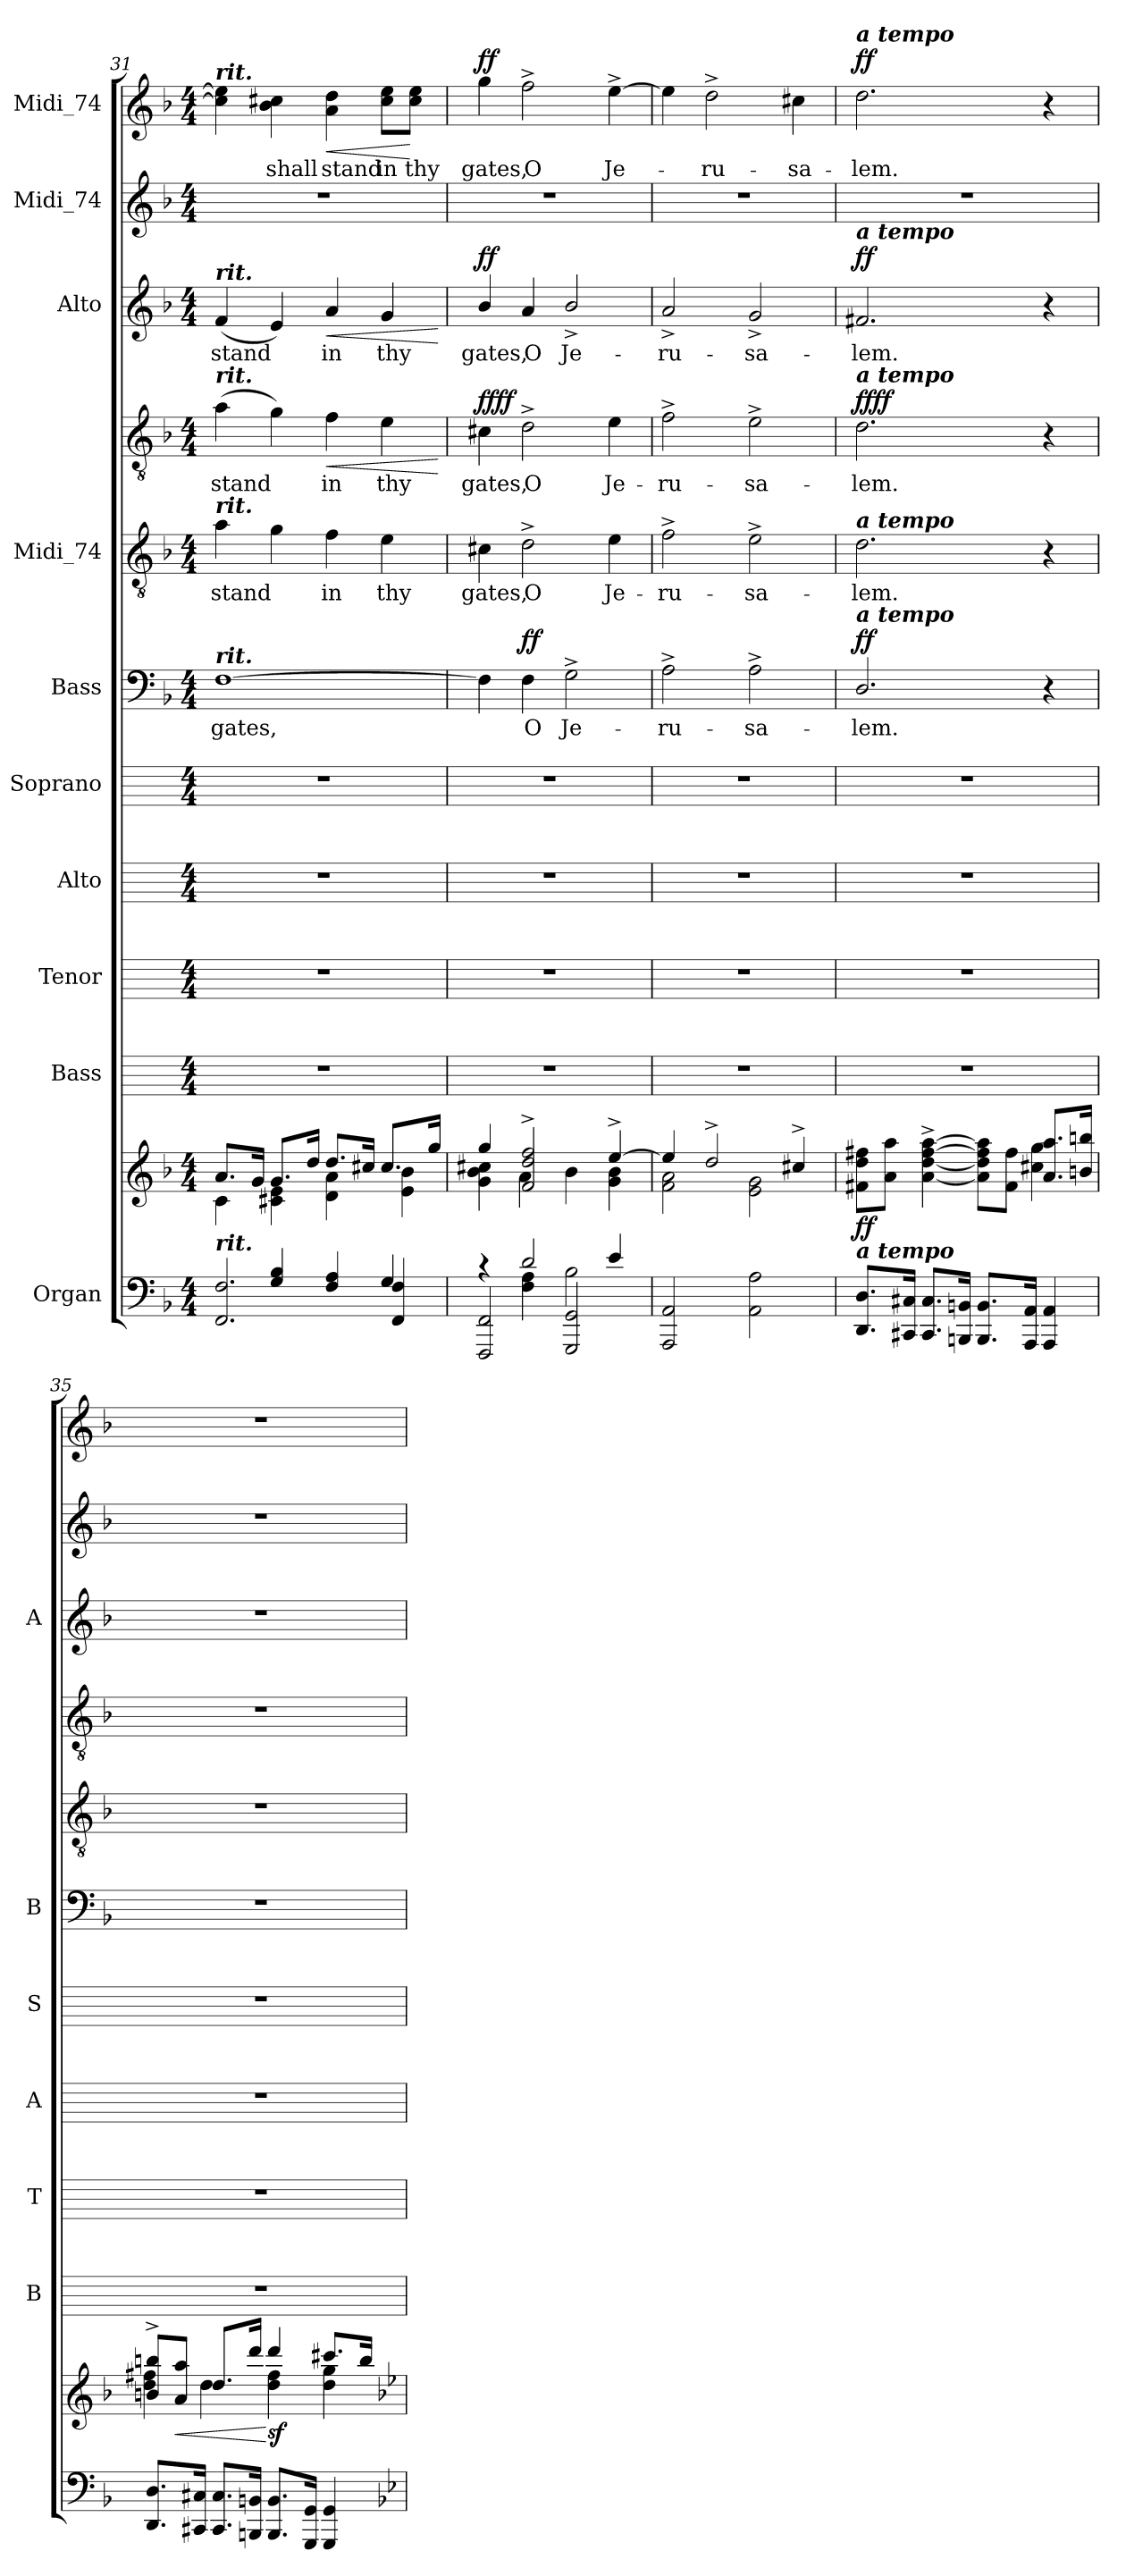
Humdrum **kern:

**kern	**kern	**dynam	**kern	**kern	**kern	**kern	**kern	**text	**dynam	**kern	**text	**kern	**text	**dynam	**kern	**text	**dynam	**kern	**kern	**text	**dynam
*part10	*part10	*part10	*part9	*part8	*part7	*part6	*part5	*part5	*part5	*part4	*part4	*part4	*part4	*part4	*part3	*part3	*part3	*part2	*part1	*part1	*part1
*staff12	*staff11	*staff11/12	*staff10	*staff9	*staff8	*staff7	*staff6	*staff6	*staff6	*staff5	*staff5	*staff4	*staff4	*staff4/5	*staff3	*staff3	*staff3	*staff2	*staff1	*staff1	*staff1
*I"Organ	*	*	*I"Bass	*I"Tenor	*I"Alto	*I"Soprano	*I"Bass	*	*	*I"Midi_74	*	*	*	*	*I"Alto	*	*	*I"Midi_74	*I"Midi_74	*	*
*	*	*	*I'B	*I'T	*I'A	*I'S	*I'B	*	*	*	*	*	*	*	*I'A	*	*	*	*	*	*
!!LO:LB:g=z
*clefF4	*clefG2	*	*	*	*	*	*clefF4	*	*	*clefGv2	*	*clefGv2	*	*	*clefG2	*	*	*clefG2	*clefG2	*	*
*k[b-]	*k[b-]	*	*	*	*	*	*k[b-]	*	*	*k[b-]	*	*k[b-]	*	*	*k[b-]	*	*	*k[b-]	*k[b-]	*	*
*F:	*F:	*	*	*	*	*	*F:	*	*	*F:	*	*F:	*	*	*F:	*	*	*F:	*F:	*	*
*M4/4	*M4/4	*	*M4/4	*M4/4	*M4/4	*M4/4	*M4/4	*	*	*M4/4	*	*M4/4	*	*	*M4/4	*	*	*M4/4	*M4/4	*	*
=31	=31	=31	=31	=31	=31	=31	=31	=31	=31	=31	=31	=31	=31	=31	=31	=31	=31	=31	=31	=31	=31
*^	*^	*	*	*	*	*	*	*	*	*	*	*	*	*	*	*	*	*	*	*	*
*	*^	*	*	*	*	*	*	*	*	*	*	*	*	*	*	*	*	*	*	*	*	*	*
!	!	!	!	!	!	!	!	!	!	!	!	!	!	!	!	!	!	!	!	!	!	!LO:TX:a:Bi:t=rit.	!	!
!	!	!	!	!	!	!	!	!	!	!	!	!	!	!	!	!	!	!LO:TX:a:Bi:t=rit.	!	!	!	!	!	!
!	!	!	!	!	!	!	!	!	!	!	!	!	!	!	!LO:TX:a:Bi:t=rit.	!	!	!	!	!	!	!	!	!
!	!	!	!	!	!	!	!	!	!	!	!	!	!LO:TX:a:Bi:t=rit.	!	!	!	!	!	!	!	!	!	!	!
!	!	!	!	!	!	!	!	!	!	!LO:TX:a:Bi:t=rit.	!	!	!	!	!	!	!	!	!	!	!	!	!	!
!LO:TX:a:Bi:t=rit.	!	!	!	!	!	!	!	!	!	!	!	!	!	!	!	!	!	!	!	!	!	!	!	!
!	!	!	!	!	!	!	!	!	!	!	!LO:LY:b	!	!	!LO:LY:b	!	!LO:LY:b	!	!	!LO:LY:b	!	!	!	!	!
4ryy	1ryy	2.FF 2.F	8.a/L	4c\	.	1r	1r	1r	1r	[1F	gates,	.	4a	stand	(>4a	stand	.	(<4f	stand	.	1r	4cc] 4ee]	.	.
.	.	.	16g/J	.	.	.	.	.	.	.	.	.	.	.	.	.	.	.	.	.	.	.	.	.
!	!	!	!	!	!	!	!	!	!	!	!	!	!	!	!	!	!	!	!	!	!	!	!LO:LY:b	!
4G/ 4B-/	.	.	8.g/L	4c#X\ 4e\	.	.	.	.	.	.	.	.	4g	.	4g)	.	.	4e)	.	.	.	4b- 4cc#X	shall	.
.	.	.	16dd/J	.	.	.	.	.	.	.	.	.	.	.	.	.	.	.	.	.	.	.	.	.
!	!	!	!	!	!	!	!	!	!	!	!	!	!	!LO:LY:b	!	!LO:LY:b	!LO:HP:b	!	!LO:LY:b	!LO:HP:b	!	!	!LO:LY:b	!LO:HP:b
4F/ 4A/	.	.	8.dd/L	4d\ 4a\	.	.	.	.	.	.	.	.	4f	in	4f	in	<	4a	in	<	.	4a 4dd	stand	<
.	.	.	16cc#X/J	.	.	.	.	.	.	.	.	.	.	.	.	.	.	.	.	.	.	.	.	.
!	!	!	!	!	!	!	!	!	!	!	!	!	!	!LO:LY:b	!	!LO:LY:b	!	!	!LO:LY:b	!	!	!	!LO:LY:b	!
4G/	.	4FF 4F	8.cc#/L	4e\ 4b-\	.	.	.	.	.	.	.	.	4e	thy	4e	thy	.	4g	thy	.	.	8cc#\ 8ee\L	in	.
!	!	!	!	!	!	!	!	!	!	!	!	!	!	!	!	!	!	!	!	!	!	!	!LO:LY:b	!
.	.	.	.	.	.	.	.	.	.	.	.	.	.	.	.	.	.	.	.	.	.	8cc#\ 8ee\J	thy	[
.	.	.	16gg/J	.	.	.	.	.	.	.	.	.	.	.	.	.	.	.	.	.	.	.	.	.
*v	*v	*v	*	*	*	*	*	*	*	*	*	*	*	*	*	*	*	*	*	*	*	*	*	*
*	*v	*v	*	*	*	*	*	*	*	*	*	*	*	*	*	*	*	*	*	*	*	*
.	.	.	.	.	.	.	.	.	.	.	.	.	.	[	.	.	[	.	.	.	.
=32	=32	=32	=32	=32	=32	=32	=32	=32	=32	=32	=32	=32	=32	=32	=32	=32	=32	=32	=32	=32	=32
*^	*^	*	*	*	*	*	*	*	*	*	*	*	*	*	*	*	*	*	*	*	*
*	*^	*	*	*	*	*	*	*	*	*	*	*	*	*	*	*	*	*	*	*	*	*	*
!	!	!	!	!	!	!	!	!	!	!	!	!	!	!LO:LY:b	!	!LO:LY:b	!LO:DY:b=2	!	!LO:LY:b	!	!	!	!LO:LY:b	!
!	!	!	!	!	!	!	!	!	!	!	!	!	!	!	!	!	!LO:DY:n=1:b	!	!	!LO:DY:b	!	!	!	!LO:DY:b
4r	4ryy	2FFF 2FF	4gg/	4g\ 4b-\ 4cc#X\	.	1r	1r	1r	1r	4F]	.	.	4c#X	gates,	4c#X	gates,	ff ff	4b-/	gates,	ff	1r	4gg	gates,	ff
!	!	!	!	!	!	!	!	!	!	!	!LO:LY:b	!LO:DY:b	!	!LO:LY:b	!	!LO:LY:b	!	!	!LO:LY:b	!	!	!	!LO:LY:b	!
2d/	4F\ 4A\	.	2f/^ 2dd/^ 2ff/^	4a\	.	.	.	.	.	4F	O	ff	2d^	O	2d^	O	.	4a	O	.	.	2ff^	O	.
!	!	!	!	!	!	!	!	!	!	!	!LO:LY:b	!	!	!	!	!	!	!	!LO:LY:b	!	!	!	!	!
.	2B-\	2GGG 2GG	.	4b-\	.	.	.	.	.	2G^	Je-	.	.	.	.	.	.	2b-^/	Je-	.	.	.	.	.
!	!	!	!	!	!	!	!	!	!	!	!	!	!	!LO:LY:b	!	!LO:LY:b	!	!	!	!	!	!	!LO:LY:b	!
4e/	.	.	[4ee^/	4g\ 4b-\	.	.	.	.	.	.	.	.	4e	Je-	4e	Je-	.	.	.	.	.	[4ee^	Je-	.
=33	=33	=33	=33	=33	=33	=33	=33	=33	=33	=33	=33	=33	=33	=33	=33	=33	=33	=33	=33	=33	=33	=33	=33	=33
!	!	!	!	!	!	!	!	!	!	!	!LO:LY:b	!	!	!LO:LY:b	!	!LO:LY:b	!	!	!LO:LY:b	!	!	!	!	!
2AAA/ 2AA/	1ryy	1ryy	4ee/]	2f\ 2a\	.	1r	1r	1r	1r	2A^	-ru-	.	2f^	-ru-	2f^	-ru-	.	2a^	-ru-	.	1r	4ee]	.	.
!	!	!	!	!	!	!	!	!	!	!	!	!	!	!	!	!	!	!	!	!	!	!	!LO:LY:b	!
.	.	.	2dd^/	.	.	.	.	.	.	.	.	.	.	.	.	.	.	.	.	.	.	2dd^	ru-	.
!	!	!	!	!	!	!	!	!	!	!	!LO:LY:b	!	!	!LO:LY:b	!	!LO:LY:b	!	!	!LO:LY:b	!	!	!	!	!
2AA\ 2A\	.	.	.	2e\ 2g\	.	.	.	.	.	2A^	-sa-	.	2e^	-sa-	2e^	-sa-	.	2g^	-sa-	.	.	.	.	.
!	!	!	!	!	!	!	!	!	!	!	!	!	!	!	!	!	!	!	!	!	!	!	!LO:LY:b	!
.	.	.	4cc#X^/	.	.	.	.	.	.	.	.	.	.	.	.	.	.	.	.	.	.	4cc#X	-sa-	.
=34	=34	=34	=34	=34	=34	=34	=34	=34	=34	=34	=34	=34	=34	=34	=34	=34	=34	=34	=34	=34	=34	=34	=34	=34
!	!	!	!	!	!	!	!	!	!	!	!	!	!	!	!	!	!	!	!	!	!	!LO:TX:a:Bi:t=a tempo	!	!
!	!	!	!	!	!	!	!	!	!	!	!	!	!	!	!	!	!	!LO:TX:a:Bi:t=a tempo	!	!	!	!	!	!
!	!	!	!	!	!	!	!	!	!	!	!	!	!	!	!LO:TX:a:Bi:t=a tempo	!	!	!	!	!	!	!	!	!
!	!	!	!	!	!	!	!	!	!	!	!	!	!LO:TX:a:Bi:t=a tempo	!	!	!	!	!	!	!	!	!	!	!
!	!	!	!	!	!	!	!	!	!	!LO:TX:a:Bi:t=a tempo	!	!	!	!	!	!	!	!	!	!	!	!	!	!
!LO:TX:a:Bi:t=a tempo	!	!	!	!	!	!	!	!	!	!	!	!	!	!	!	!	!	!	!	!	!	!	!	!
!	!	!	!	!	!LO:DY:b	!	!	!	!	!	!LO:LY:b	!LO:DY:b	!	!LO:LY:b	!	!LO:LY:b	!LO:DY:b=2	!	!LO:LY:b	!	!	!	!LO:LY:b	!
!	!	!	!	!	!	!	!	!	!	!	!	!	!	!	!	!	!LO:DY:n=1:b	!	!	!LO:DY:b	!	!	!	!LO:DY:b
8.DD/ 8.D/L	1ryy	1ryy	2ryy	8f#X\ 8dd\ 8ff#X\L	ff	1r	1r	1r	1r	2.D/	lem.	ff	2.d	lem.	2.d	lem.	ff ff	2.f#X	lem.	ff	1r	2.dd	lem.	ff
.	.	.	.	8a\ 8aa\J	.	.	.	.	.	.	.	.	.	.	.	.	.	.	.	.	.	.	.	.
16CC#X/ 16C#X/J	.	.	.	.	.	.	.	.	.	.	.	.	.	.	.	.	.	.	.	.	.	.	.	.
8.CC#/ 8.C#/L	.	.	.	[4a\^ [4dd\^ [4ff#\^ [4aa\^	.	.	.	.	.	.	.	.	.	.	.	.	.	.	.	.	.	.	.	.
16BBBn/ 16BBn/J	.	.	.	.	.	.	.	.	.	.	.	.	.	.	.	.	.	.	.	.	.	.	.	.
8.BBB/ 8.BB/L	.	.	4ryy	8a\] 8dd\] 8ff#\] 8aa\]L	.	.	.	.	.	.	.	.	.	.	.	.	.	.	.	.	.	.	.	.
.	.	.	.	8f#\ 8ff#\J	.	.	.	.	.	.	.	.	.	.	.	.	.	.	.	.	.	.	.	.
16AAA/ 16AA/J	.	.	.	.	.	.	.	.	.	.	.	.	.	.	.	.	.	.	.	.	.	.	.	.
4AAA/ 4AA/	.	.	8.a/ 8.aa/L	4cc#X\ 4gg\	.	.	.	.	.	4r	.	.	4r	.	4r	.	.	4r	.	.	.	4r	.	.
.	.	.	16bn/ 16bbn/J	.	.	.	.	.	.	.	.	.	.	.	.	.	.	.	.	.	.	.	.	.
=35	=35	=35	=35	=35	=35	=35	=35	=35	=35	=35	=35	=35	=35	=35	=35	=35	=35	=35	=35	=35	=35	=35	=35	=35
8.DD/ 8.D/L	1ryy	1ryy	8bn/^ 8bbn/^L	4dd\ 4ff#X\	.	1r	1r	1r	1r	1r	.	.	1r	.	1r	.	.	1r	.	.	1r	1r	.	.
!	!	!	!	!	!LO:HP:b	!	!	!	!	!	!	!	!	!	!	!	!	!	!	!	!	!	!	!
.	.	.	8a/ 8aa/J	.	<	.	.	.	.	.	.	.	.	.	.	.	.	.	.	.	.	.	.	.
16CC#X/ 16C#X/J	.	.	.	.	.	.	.	.	.	.	.	.	.	.	.	.	.	.	.	.	.	.	.	.
8.CC#/ 8.C#/L	.	.	8.dd/L	4dd\	.	.	.	.	.	.	.	.	.	.	.	.	.	.	.	.	.	.	.	.
16BBBn/ 16BBn/J	.	.	16ddd/J	.	.	.	.	.	.	.	.	.	.	.	.	.	.	.	.	.	.	.	.	.
!	!	!	!	!	!LO:DY:n=1:b	!	!	!	!	!	!	!	!	!	!	!	!	!	!	!	!	!	!	!
8.BBB/ 8.BB/L	.	.	4ddd/	4dd\ 4ff#\	[ sf	.	.	.	.	.	.	.	.	.	.	.	.	.	.	.	.	.	.	.
16GGG/ 16GG/J	.	.	.	.	.	.	.	.	.	.	.	.	.	.	.	.	.	.	.	.	.	.	.	.
4GGG/ 4GG/	.	.	8.ccc#X/L	4dd\ 4gg\	.	.	.	.	.	.	.	.	.	.	.	.	.	.	.	.	.	.	.	.
.	.	.	16bb/J	.	.	.	.	.	.	.	.	.	.	.	.	.	.	.	.	.	.	.	.	.
*v	*v	*v	*	*	*	*	*	*	*	*	*	*	*	*	*	*	*	*	*	*	*	*	*	*
*	*v	*v	*	*	*	*	*	*	*	*	*	*	*	*	*	*	*	*	*	*	*	*
*k[b-e-]	*k[b-e-]	*	*	*	*	*	*k[b-e-]	*	*	*k[b-e-]	*	*k[b-e-]	*	*	*k[b-e-]	*	*	*	*k[b-e-]	*	*
*B-:	*B-:	*	*	*	*	*	*B-:	*	*	*B-:	*	*B-:	*	*	*B-:	*	*	*	*B-:	*	*
=	=	=	=	=	=	=	=	=	=	=	=	=	=	=	=	=	=	=	=	=	=
*-	*-	*-	*-	*-	*-	*-	*-	*-	*-	*-	*-	*-	*-	*-	*-	*-	*-	*-	*-	*-	*-
